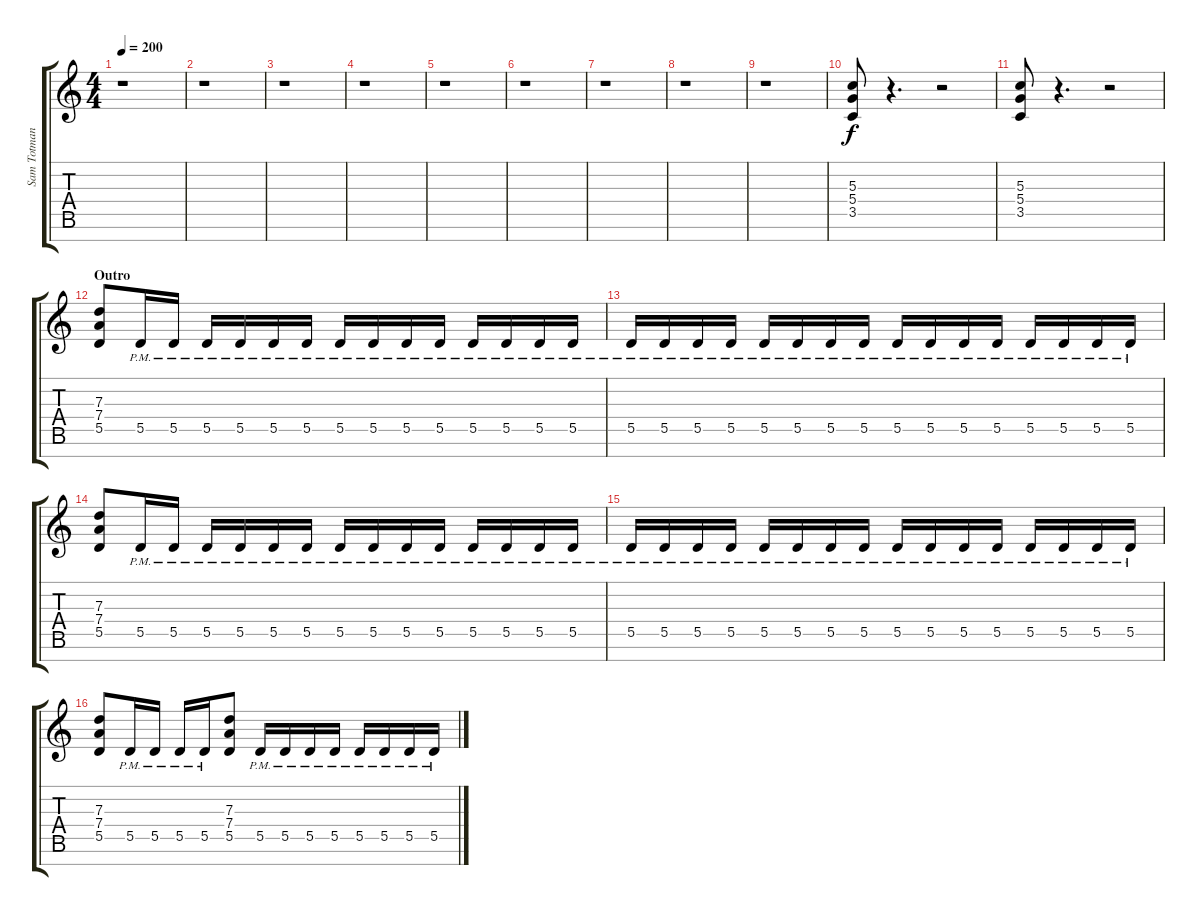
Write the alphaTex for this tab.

\track ("Sam Totman | Rhythm" "Sam Totman") {instrument overdrivenguitar}
\staff {score tabs}
\tuning (E4 B3 G3 D3 A2 E2 B1) {hide}
\ts (4 4)
\tempo 200
\clef g2
\ks c
r.1{dy f} |
r.1 |
r.1 |
r.1 |
r.1 |
r.1 |
r.1 |
r.1 |
r.1 |
(5.3 5.4 3.5).8 r.4{d} r.2 |
(5.3 5.4 3.5).8 r.4{d} r.2 |
\section ("" "Outro")
(7.3 7.4 5.5).8 5.5{pm}.16 5.5{pm}.16 5.5{pm}.16 5.5{pm}.16 5.5{pm}.16 5.5{pm}.16 5.5{pm}.16 5.5{pm}.16 5.5{pm}.16 5.5{pm}.16 5.5{pm}.16 5.5{pm}.16 5.5{pm}.16 5.5{pm}.16 |
5.5{pm}.16 5.5{pm}.16 5.5{pm}.16 5.5{pm}.16 5.5{pm}.16 5.5{pm}.16 5.5{pm}.16 5.5{pm}.16 5.5{pm}.16 5.5{pm}.16 5.5{pm}.16 5.5{pm}.16 5.5{pm}.16 5.5{pm}.16 5.5{pm}.16 5.5{pm}.16 |
(7.3 7.4 5.5).8 5.5{pm}.16 5.5{pm}.16 5.5{pm}.16 5.5{pm}.16 5.5{pm}.16 5.5{pm}.16 5.5{pm}.16 5.5{pm}.16 5.5{pm}.16 5.5{pm}.16 5.5{pm}.16 5.5{pm}.16 5.5{pm}.16 5.5{pm}.16 |
5.5{pm}.16 5.5{pm}.16 5.5{pm}.16 5.5{pm}.16 5.5{pm}.16 5.5{pm}.16 5.5{pm}.16 5.5{pm}.16 5.5{pm}.16 5.5{pm}.16 5.5{pm}.16 5.5{pm}.16 5.5{pm}.16 5.5{pm}.16 5.5{pm}.16 5.5{pm}.16 |
(7.3 7.4 5.5).8 5.5{pm}.16 5.5{pm}.16 5.5{pm}.16 5.5{pm}.16 (7.3 7.4 5.5).8 5.5{pm}.16 5.5{pm}.16 5.5{pm}.16 5.5{pm}.16 5.5{pm}.16 5.5{pm}.16 5.5{pm}.16 5.5{pm}.16
